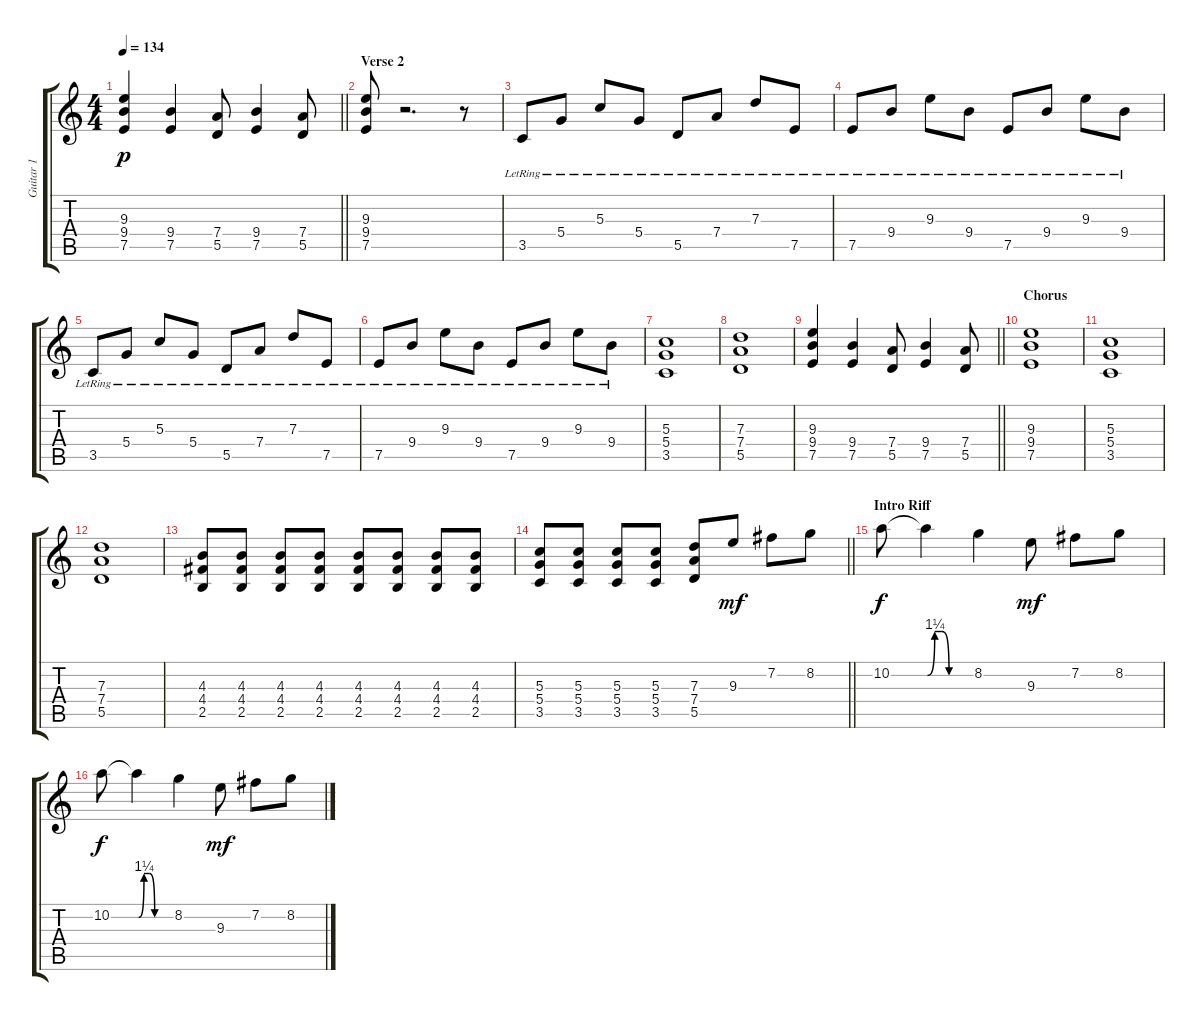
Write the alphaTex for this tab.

\track ("Guitar 1" "Guitar 1") {instrument overdrivenguitar}
\staff {score tabs}
\tuning (E4 B3 G3 D3 A2 E2) {hide}
\ts (4 4)
\tempo 134
\clef g2
\barLineRight lightlight
\ks c
(9.3 9.4 7.5).4{dy p} (9.4 7.5).4 (7.4 5.5).8 (9.4 7.5).4 (7.4 5.5).8 |
\section ("" "Verse 2")
(9.3 9.4 7.5).8 r.2{d} r.8 |
3.5{lr}.8 5.4{lr}.8 5.3{lr}.8 5.4{lr}.8 5.5{lr}.8 7.4{lr}.8 7.3{lr}.8 7.5{lr}.8 |
7.5{lr}.8 9.4{lr}.8 9.3{lr}.8 9.4{lr}.8 7.5{lr}.8 9.4{lr}.8 9.3{lr}.8 9.4{lr}.8 |
3.5{lr}.8 5.4{lr}.8 5.3{lr}.8 5.4{lr}.8 5.5{lr}.8 7.4{lr}.8 7.3{lr}.8 7.5{lr}.8 |
7.5{lr}.8 9.4{lr}.8 9.3{lr}.8 9.4{lr}.8 7.5{lr}.8 9.4{lr}.8 9.3{lr}.8 9.4{lr}.8 |
(5.3 5.4 3.5).1 |
(7.3 7.4 5.5).1 |
\barLineRight lightlight
(9.3 9.4 7.5).4 (9.4 7.5).4 (7.4 5.5).8 (9.4 7.5).4 (7.4 5.5).8 |
\section ("" "Chorus")
(9.3 9.4 7.5).1 |
(5.3 5.4 3.5).1 |
(7.3 7.4 5.5).1 |
(4.3 4.4 2.5).8 (4.3 4.4 2.5).8 (4.3 4.4 2.5).8 (4.3 4.4 2.5).8 (4.3 4.4 2.5).8 (4.3 4.4 2.5).8 (4.3 4.4 2.5).8 (4.3 4.4 2.5).8 |
\barLineRight lightlight
(5.3 5.4 3.5).8 (5.3 5.4 3.5).8 (5.3 5.4 3.5).8 (5.3 5.4 3.5).8 (7.3 7.4 5.5).8 9.3.8{dy mf} 7.2.8 8.2.8 |
\section ("" "Intro Riff")
10.2.8{dy f} 10.2{be (custom 0 0 10 5 20 5 30 0 60 0) t}.4 8.2.4 9.3.8{dy mf} 7.2.8 8.2.8 |
10.2.8{dy f} 10.2{be (custom 0 0 10 5 20 5 30 0 60 0) t}.4 8.2.4 9.3.8{dy mf} 7.2.8 8.2.8
